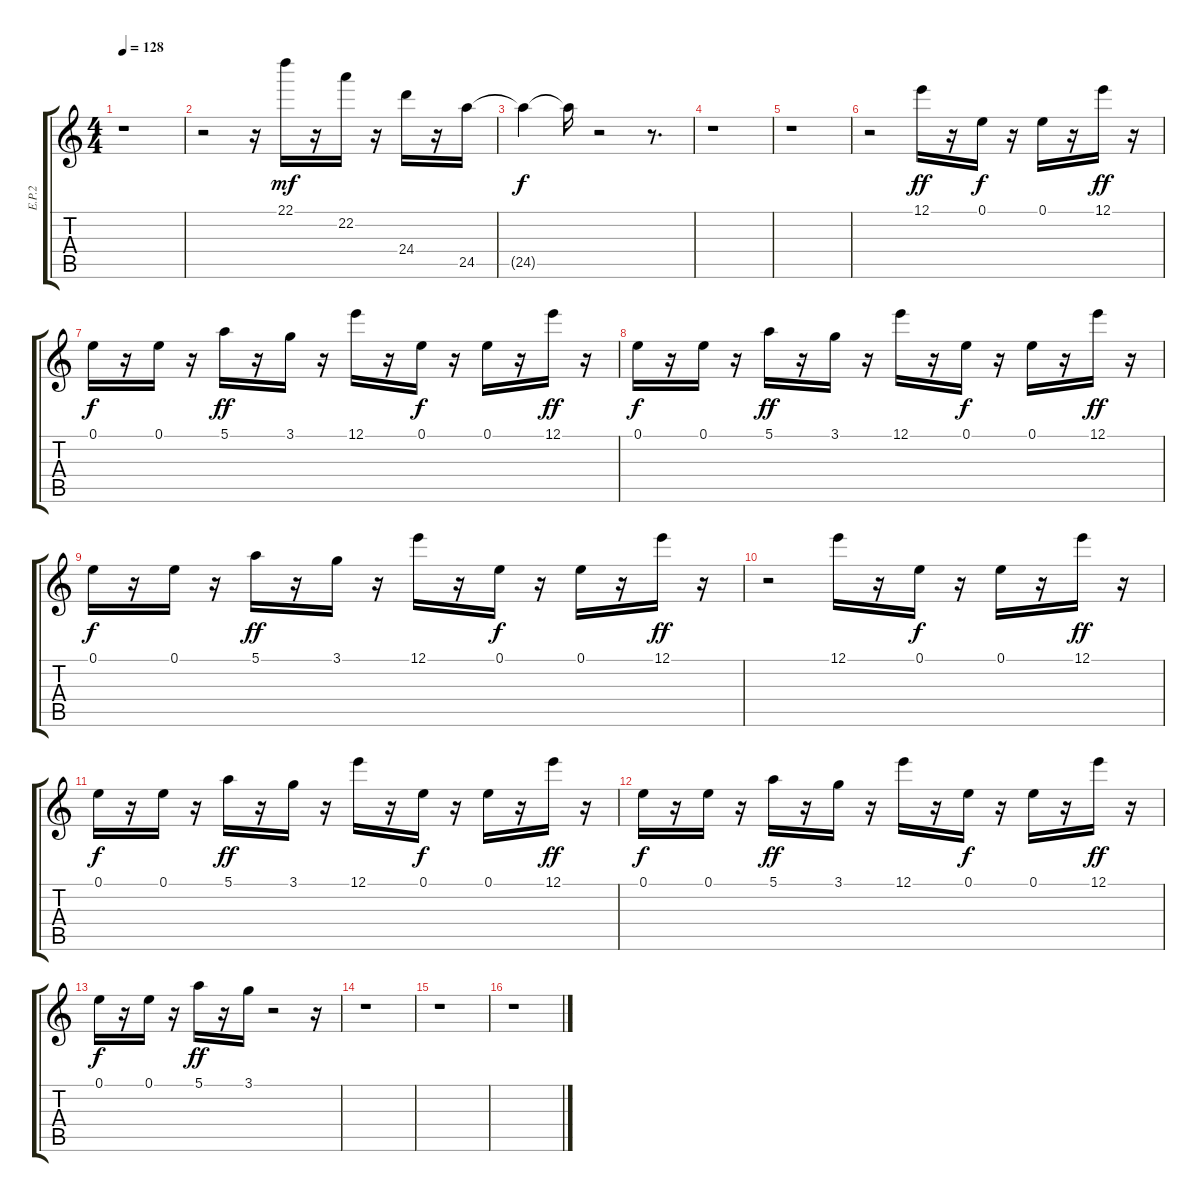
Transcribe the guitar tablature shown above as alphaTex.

\track ("E.P.2                               " "E.P.2     ") {instrument synthbass1}
\staff {score tabs}
\tuning (E4 B3 G3 D3 A2 E2) {hide}
\ts (4 4)
\tempo 128
\clef g2
\ks c
r.1{dy f} |
r.2 r.16 22.1.16{dy mf volume 10 balance 16} r.16 22.2.16{balance 9} r.16 24.4.16{balance 6} r.16 24.5.16{balance 0} |
24.5{t}.4{dy f} 24.5{t}.16 r.2 r.8{d} |
r.1 |
r.1 |
r.2 12.1.16{dy ff volume 6 balance 16 instrument synthbass1} r.16 0.1.16{dy f} r.16 0.1.16 r.16 12.1.16{dy ff} r.16 |
0.1.16{dy f} r.16 0.1.16 r.16 5.1.16{dy ff} r.16 3.1.16 r.16 12.1.16 r.16 0.1.16{dy f} r.16 0.1.16 r.16 12.1.16{dy ff} r.16 |
0.1.16{dy f} r.16 0.1.16 r.16 5.1.16{dy ff} r.16 3.1.16 r.16 12.1.16 r.16 0.1.16{dy f} r.16 0.1.16 r.16 12.1.16{dy ff} r.16 |
0.1.16{dy f} r.16 0.1.16 r.16 5.1.16{dy ff} r.16 3.1.16 r.16 12.1.16 r.16 0.1.16{dy f} r.16 0.1.16 r.16 12.1.16{dy ff} r.16 |
r.2 12.1.16 r.16 0.1.16{dy f} r.16 0.1.16 r.16 12.1.16{dy ff} r.16 |
0.1.16{dy f} r.16 0.1.16 r.16 5.1.16{dy ff} r.16 3.1.16 r.16 12.1.16 r.16 0.1.16{dy f} r.16 0.1.16 r.16 12.1.16{dy ff} r.16 |
0.1.16{dy f} r.16 0.1.16 r.16 5.1.16{dy ff} r.16 3.1.16 r.16 12.1.16 r.16 0.1.16{dy f} r.16 0.1.16 r.16 12.1.16{dy ff} r.16 |
0.1.16{dy f} r.16 0.1.16 r.16 5.1.16{dy ff} r.16 3.1.16 r.2 r.16 |
r.1 |
r.1 |
r.1
